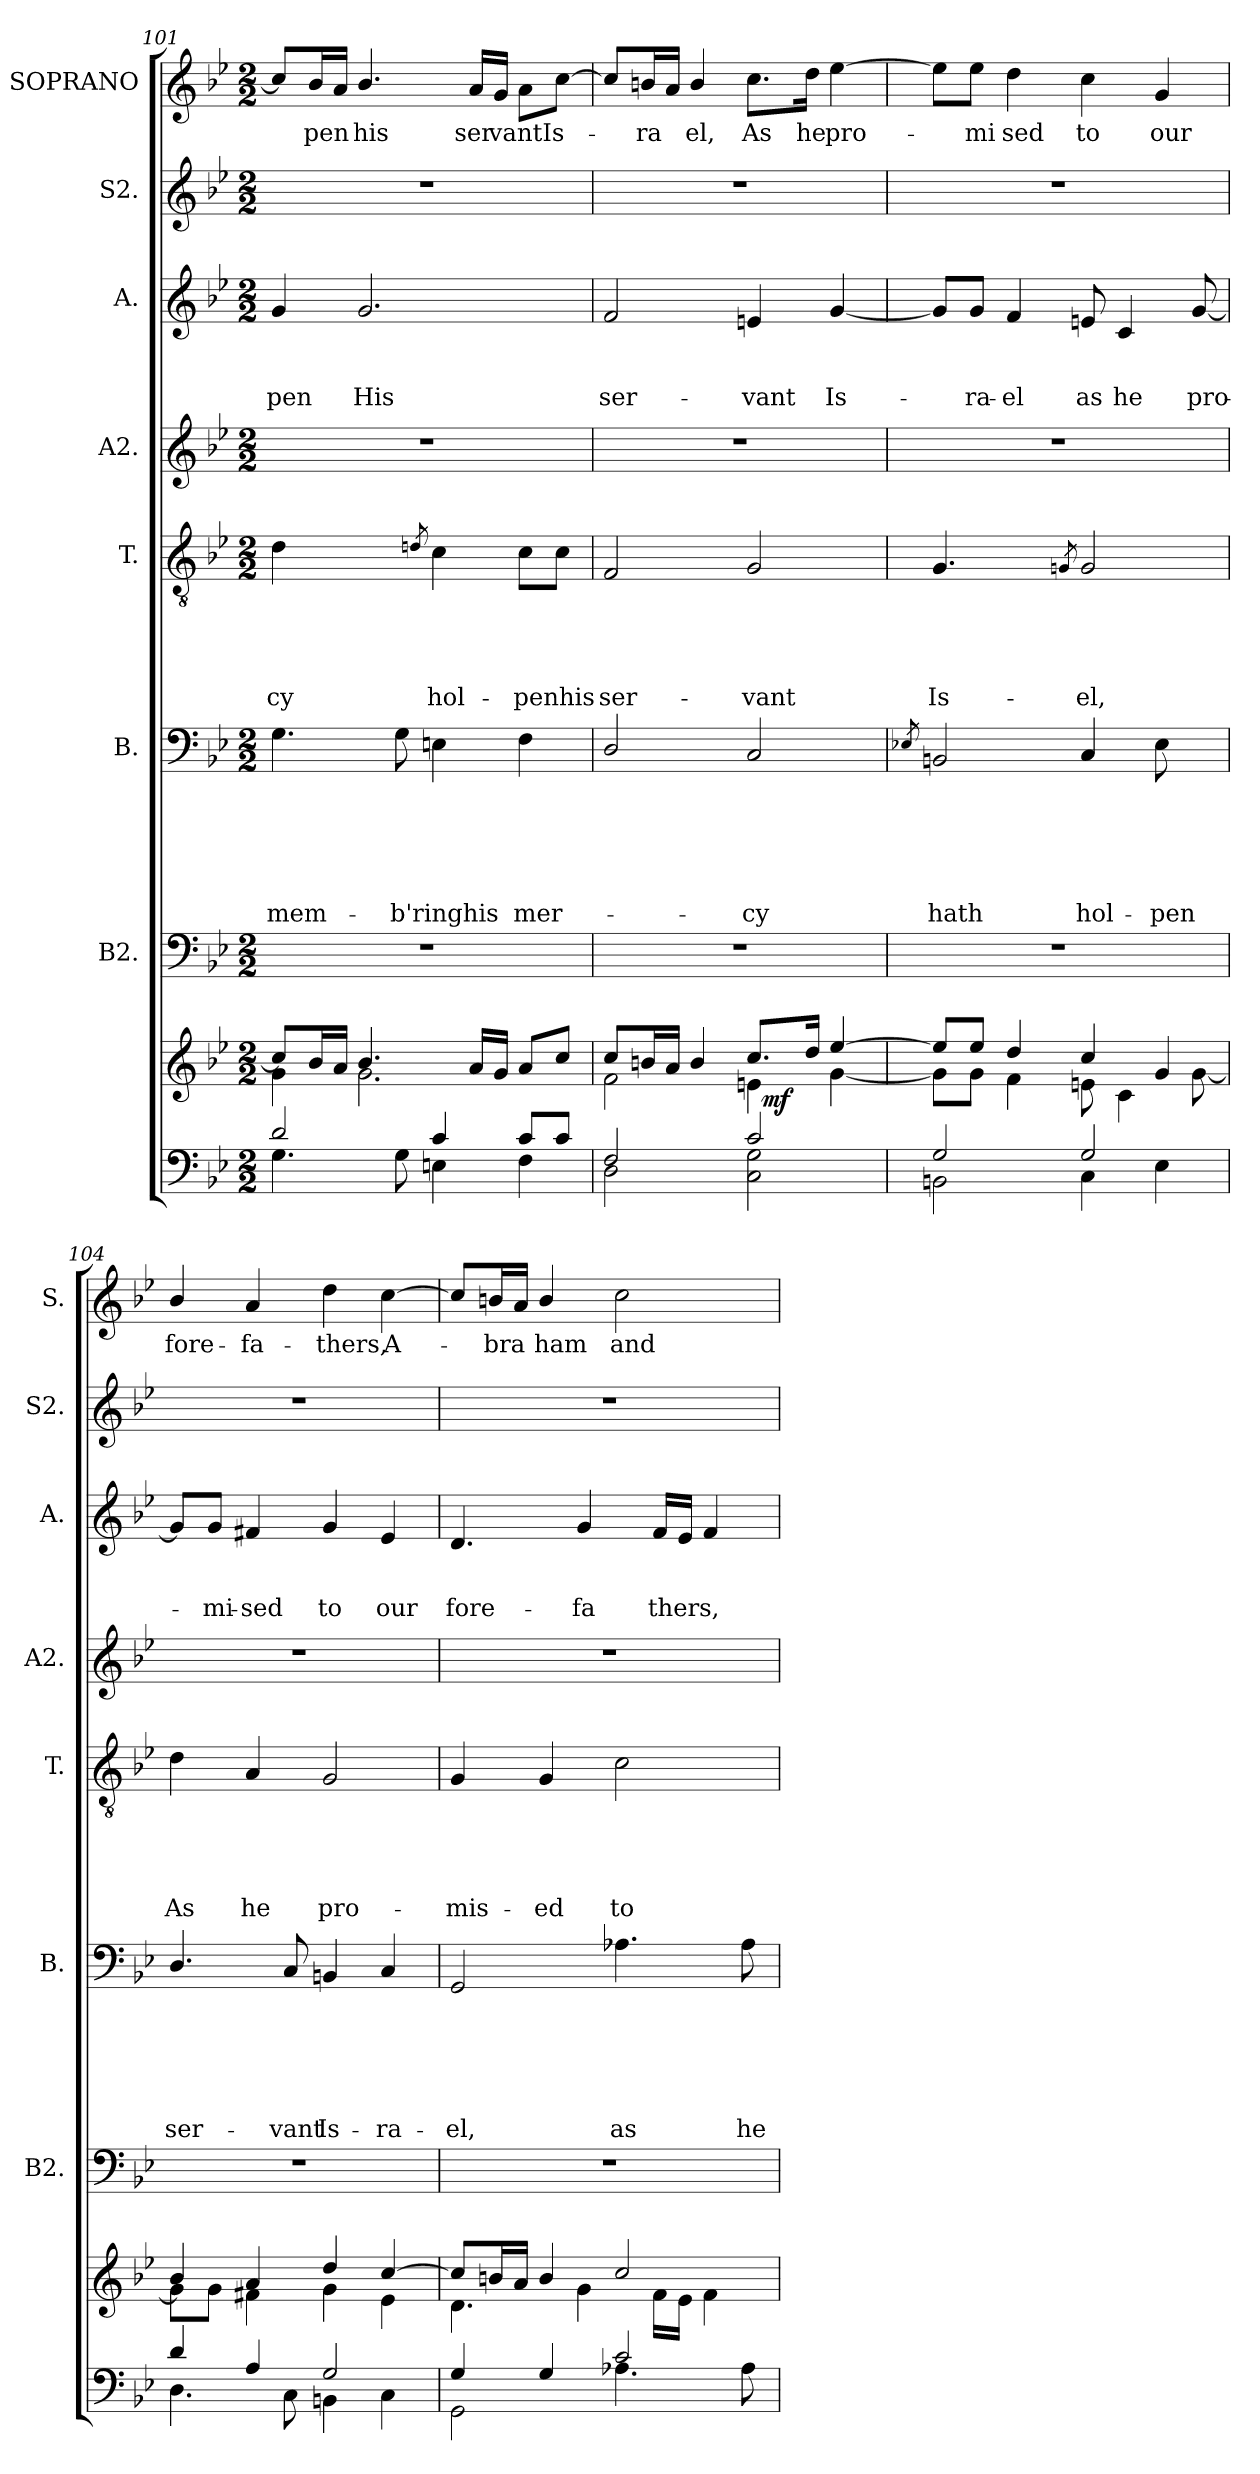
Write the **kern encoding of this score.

**kern	**kern	**dynam	**kern	**kern	**text	**text	**text	**text	**text	**text	**kern	**text	**text	**text	**text	**text	**kern	**kern	**text	**text	**text	**kern	**kern	**text
*part9	*part8	*part8	*part7	*part6	*part6	*part6	*part6	*part6	*part6	*part6	*part5	*part5	*part5	*part5	*part5	*part5	*part4	*part3	*part3	*part3	*part3	*part2	*part1	*part1
*staff9	*staff8	*staff8	*staff7	*staff6	*staff6	*staff6	*staff6	*staff6	*staff6	*staff6	*staff5	*staff5	*staff5	*staff5	*staff5	*staff5	*staff4	*staff3	*staff3	*staff3	*staff3	*staff2	*staff1	*staff1
*	*	*	*I"B2.	*I"B.	*	*	*	*	*	*	*I"T.	*	*	*	*	*	*I"A2.	*I"A.	*	*	*	*I"S2.	*I"SOPRANO	*
*	*	*	*I'B2.	*I'B.	*	*	*	*	*	*	*I'T.	*	*	*	*	*	*I'A2.	*I'A.	*	*	*	*I'S2.	*I'S.	*
*clefF4	*clefG2	*	*clefF4	*clefF4	*	*	*	*	*	*	*clefGv2	*	*	*	*	*	*clefG2	*clefG2	*	*	*	*clefG2	*clefG2	*
*k[b-e-]	*k[b-e-]	*	*k[b-e-]	*k[b-e-]	*	*	*	*	*	*	*k[b-e-]	*	*	*	*	*	*k[b-e-]	*k[b-e-]	*	*	*	*k[b-e-]	*k[b-e-]	*
*B-:	*B-:	*	*B-:	*B-:	*	*	*	*	*	*	*B-:	*	*	*	*	*	*B-:	*B-:	*	*	*	*B-:	*B-:	*
*M2/2	*M2/2	*	*M2/2	*M2/2	*	*	*	*	*	*	*M2/2	*	*	*	*	*	*M2/2	*M2/2	*	*	*	*M2/2	*M2/2	*
=101	=101	=101	=101	=101	=101	=101	=101	=101	=101	=101	=101	=101	=101	=101	=101	=101	=101	=101	=101	=101	=101	=101	=101	=101
*^	*^	*	*	*	*	*	*	*	*	*	*	*	*	*	*	*	*	*	*	*	*	*	*	*
!	!	!	!	!	!	!	!	!	!	!	!	!LO:LY:b	!	!	!	!	!	!LO:LY:b	!	!	!	!	!LO:LY:b	!	!	!
2d/	4.G\	8cc/L]	4g\	.	1r	4.G\	.	.	.	.	.	-mem-	4d\	.	.	.	.	-cy	1r	4g/	.	.	-pen	1r	8cc/L]	.
!	!	!	!	!	!	!	!	!	!	!	!	!	!	!	!	!	!	!	!	!	!	!	!	!	!	!LO:LY:b
.	.	16b-/L	.	.	.	.	.	.	.	.	.	.	.	.	.	.	.	.	.	.	.	.	.	.	16b-/L	-pen
.	.	16a/JJ	.	.	.	.	.	.	.	.	.	.	.	.	.	.	.	.	.	.	.	.	.	.	16a/JJ	.
!	!	!	!	!	!	!	!	!	!	!	!	!	!	!	!	!	!	!	!	!	!	!	!LO:LY:b	!	!	!LO:LY:b
.	.	4.b-/	2.g\	.	.	.	.	.	.	.	.	.	4ryy	.	.	.	.	.	.	2.g/	.	.	His	.	4.b-/	his
!	!	!	!	!	!	!	!	!	!	!	!	!LO:LY:b	!	!	!	!	!	!	!	!	!	!	!	!	!	!
.	8G\	.	.	.	.	8G\	.	.	.	.	.	-b'ringhis	.	.	.	.	.	.	.	.	.	.	.	.	.	.
.	.	.	.	.	.	.	.	.	.	.	.	.	8qdn/	.	.	.	.	.	.	.	.	.	.	.	.	.
!	!	!	!	!	!	!	!	!	!	!	!	!	!	!	!	!	!	!LO:LY:b	!	!	!	!	!	!	!	!
4c/	4En\	.	.	.	.	4En\	.	.	.	.	.	.	4c\	.	.	.	.	hol-	.	.	.	.	.	.	.	.
!	!	!	!	!	!	!	!	!	!	!	!	!	!	!	!	!	!	!	!	!	!	!	!	!	!	!LO:LY:b
.	.	16a/LL	.	.	.	.	.	.	.	.	.	.	.	.	.	.	.	.	.	.	.	.	.	.	16a/LL	ser
!	!	!	!	!	!	!	!	!	!	!	!	!	!	!	!	!	!	!	!	!	!	!	!	!	!	!LO:LY:b
.	.	16g/JJ	.	.	.	.	.	.	.	.	.	.	.	.	.	.	.	.	.	.	.	.	.	.	16g/JJ	vantIs-
!	!	!	!	!	!	!	!	!	!	!	!	!LO:LY:b	!	!	!	!	!	!LO:LY:b	!	!	!	!	!	!	!	!
8c/L	4F\	8a/L	.	.	.	4F\	.	.	.	.	.	mer-	8c\L	.	.	.	.	-penhis	.	.	.	.	.	.	8a\L	.
8c/J	.	8cc/J	.	.	.	.	.	.	.	.	.	.	8c\J	.	.	.	.	.	.	.	.	.	.	.	[>8cc\J	.
!!LO:PB:g=z
=102	=102	=102	=102	=102	=102	=102	=102	=102	=102	=102	=102	=102	=102	=102	=102	=102	=102	=102	=102	=102	=102	=102	=102	=102	=102	=102
!	!	!	!	!	!	!	!	!	!	!	!	!	!	!	!	!	!	!LO:LY:b	!	!	!	!	!LO:LY:b	!	!	!
*	*	*	*^	*	*	*	*	*	*	*	*	*	*	*	*	*	*	*	*	*	*	*	*	*	*	*
2F/	2D\	8cc/L	2f\	2ryy	.	1r	2D/	.	.	.	.	.	.	2F/	.	.	.	.	ser-	1r	2f/	.	.	ser-	1r	8cc/L]	.
!	!	!	!	!	!	!	!	!	!	!	!	!	!	!	!	!	!	!	!	!	!	!	!	!	!	!	!LO:LY:b
.	.	16bn/L	.	.	.	.	.	.	.	.	.	.	.	.	.	.	.	.	.	.	.	.	.	.	.	16bn/L	-ra
.	.	16a/JJ	.	.	.	.	.	.	.	.	.	.	.	.	.	.	.	.	.	.	.	.	.	.	.	16a/JJ	.
!	!	!	!	!	!	!	!	!	!	!	!	!	!	!	!	!	!	!	!	!	!	!	!	!	!	!	!LO:LY:b
.	.	4b/	.	.	.	.	.	.	.	.	.	.	.	.	.	.	.	.	.	.	.	.	.	.	.	4b/	el,
!	!	!	!	!	!	!	!	!	!	!	!	!	!LO:LY:b	!	!	!	!	!	!LO:LY:b	!	!	!	!	!LO:LY:b	!	!	!LO:LY:b
2c/	2C\ 2G\	8.cc/L	4en\	32ryy	.	.	2C/	.	.	.	.	.	-cy	2G/	.	.	.	.	-vant	.	4en/	.	.	-vant	.	8.cc\L	As
!	!	!	!	!	!LO:DY:b	!	!	!	!	!	!	!	!	!	!	!	!	!	!	!	!	!	!	!	!	!	!
.	.	.	.	4...ryy	mf	.	.	.	.	.	.	.	.	.	.	.	.	.	.	.	.	.	.	.	.	.	.
!	!	!	!	!	!	!	!	!	!	!	!	!	!	!	!	!	!	!	!	!	!	!	!	!	!	!	!LO:LY:b
.	.	16dd/Jk	.	.	.	.	.	.	.	.	.	.	.	.	.	.	.	.	.	.	.	.	.	.	.	16dd\Jk	he
!	!	!	!	!	!	!	!	!	!	!	!	!	!	!	!	!	!	!	!	!	!	!	!	!LO:LY:b	!	!	!LO:LY:b
.	.	[>4ee-/	[<4g\	.	.	.	.	.	.	.	.	.	.	.	.	.	.	.	.	.	[<4g/	.	.	Is-	.	[>4ee-\	pro-
*	*	*v	*v	*v	*	*	*	*	*	*	*	*	*	*	*	*	*	*	*	*	*	*	*	*	*	*	*
=103	=103	=103	=103	=103	=103	=103	=103	=103	=103	=103	=103	=103	=103	=103	=103	=103	=103	=103	=103	=103	=103	=103	=103	=103	=103
.	.	.	.	.	8qE-X/	.	.	.	.	.	.	.	.	.	.	.	.	.	.	.	.	.	.	.	.
*	*	*^	*	*	*	*	*	*	*	*	*	*	*	*	*	*	*	*	*	*	*	*	*	*	*
!	!	!	!	!	!	!	!	!	!	!	!	!LO:LY:b	!	!	!	!	!	!LO:LY:b	!	!	!	!	!	!	!	!
2G/	2BBn\	8ee-/L]	8g\L]	.	1r	2BBn/	.	.	.	.	.	hath	4.G/	.	.	.	.	Is-	1r	8g/L]	.	.	.	1r	8ee-\L]	.
!	!	!	!	!	!	!	!	!	!	!	!	!	!	!	!	!	!	!	!	!	!	!	!LO:LY:b	!	!	!LO:LY:b
.	.	8ee-/J	8g\J	.	.	.	.	.	.	.	.	.	.	.	.	.	.	.	.	8g/J	.	.	-ra-	.	8ee-\J	-mi
!	!	!	!	!	!	!	!	!	!	!	!	!	!	!	!	!	!	!	!	!	!	!	!LO:LY:b	!	!	!LO:LY:b
.	.	4dd/	4f\	.	.	.	.	.	.	.	.	.	.	.	.	.	.	.	.	4f/	.	.	-el	.	4dd\	sed
.	.	.	.	.	.	.	.	.	.	.	.	.	8ryy	.	.	.	.	.	.	.	.	.	.	.	.	.
.	.	.	.	.	.	.	.	.	.	.	.	.	8qGn/	.	.	.	.	.	.	.	.	.	.	.	.	.
!	!	!	!	!	!	!	!	!	!	!	!	!LO:LY:b	!	!	!	!	!	!LO:LY:b	!	!	!	!	!LO:LY:b	!	!	!LO:LY:b
2G/	4C\	4cc/	8en\	.	.	4C/	.	.	.	.	.	hol-	2G/	.	.	.	.	-el,	.	8en/	.	.	as	.	4cc\	to
!	!	!	!	!	!	!	!	!	!	!	!	!	!	!	!	!	!	!	!	!	!	!	!LO:LY:b	!	!	!
.	.	.	4c\	.	.	.	.	.	.	.	.	.	.	.	.	.	.	.	.	4c/	.	.	he	.	.	.
!	!	!	!	!	!	!	!	!	!	!	!	!LO:LY:b	!	!	!	!	!	!	!	!	!	!	!	!	!	!LO:LY:b
.	4E-\	4g/	.	.	.	8E-\	.	.	.	.	.	-pen	.	.	.	.	.	.	.	.	.	.	.	.	4g/	our
!	!	!	!	!	!	!	!	!	!	!	!	!	!	!	!	!	!	!	!	!	!	!	!LO:LY:b	!	!	!
.	.	.	[<8g\	.	.	8ryy	.	.	.	.	.	.	.	.	.	.	.	.	.	[<8g/	.	.	pro-	.	.	.
=104	=104	=104	=104	=104	=104	=104	=104	=104	=104	=104	=104	=104	=104	=104	=104	=104	=104	=104	=104	=104	=104	=104	=104	=104	=104	=104
!	!	!	!	!	!	!	!	!	!	!	!	!LO:LY:b	!	!	!	!	!	!LO:LY:b	!	!	!	!	!	!	!	!LO:LY:b
4d/	4.D\	4b-/	8g\L]	.	1r	4.D/	.	.	.	.	.	ser-	4d\	.	.	.	.	As	1r	8g/L]	.	.	.	1r	4b-/	fore-
!	!	!	!	!	!	!	!	!	!	!	!	!	!	!	!	!	!	!	!	!	!	!	!LO:LY:b	!	!	!
.	.	.	8g\J	.	.	.	.	.	.	.	.	.	.	.	.	.	.	.	.	8g/J	.	.	-mi-	.	.	.
!	!	!	!	!	!	!	!	!	!	!	!	!	!	!	!	!	!	!LO:LY:b	!	!	!	!	!LO:LY:b	!	!	!LO:LY:b
4A/	.	4a/	4f#X\	.	.	.	.	.	.	.	.	.	4A/	.	.	.	.	he	.	4f#X/	.	.	-sed	.	4a/	-fa-
!	!	!	!	!	!	!	!	!	!	!	!	!LO:LY:b	!	!	!	!	!	!	!	!	!	!	!	!	!	!
.	8C\	.	.	.	.	8C/	.	.	.	.	.	-vant	.	.	.	.	.	.	.	.	.	.	.	.	.	.
!	!	!	!	!	!	!	!	!	!	!	!	!LO:LY:b	!	!	!	!	!	!LO:LY:b	!	!	!	!	!LO:LY:b	!	!	!LO:LY:b
2G/	4BBn\	4dd/	4g\	.	.	4BBn/	.	.	.	.	.	Is-	2G/	.	.	.	.	pro-	.	4g/	.	.	to	.	4dd\	-thers,
!	!	!	!	!	!	!	!	!	!	!	!	!LO:LY:b	!	!	!	!	!	!	!	!	!	!	!LO:LY:b	!	!	!LO:LY:b
.	4C\	[>4cc/	4e-\	.	.	4C/	.	.	.	.	.	-ra-	.	.	.	.	.	.	.	4e-/	.	.	our	.	[>4cc\	A-
=105	=105	=105	=105	=105	=105	=105	=105	=105	=105	=105	=105	=105	=105	=105	=105	=105	=105	=105	=105	=105	=105	=105	=105	=105	=105	=105
!	!	!	!	!	!	!	!	!	!	!	!	!LO:LY:b	!	!	!	!	!	!LO:LY:b	!	!	!	!	!LO:LY:b	!	!	!
4G/	2GG\	8cc/L]	4.d\	.	1r	2GG/	.	.	.	.	.	-el,	4G/	.	.	.	.	-mis-	1r	4.d/	.	.	fore-	1r	8cc/L]	.
!	!	!	!	!	!	!	!	!	!	!	!	!	!	!	!	!	!	!	!	!	!	!	!	!	!	!LO:LY:b
.	.	16bn/L	.	.	.	.	.	.	.	.	.	.	.	.	.	.	.	.	.	.	.	.	.	.	16bn/L	-bra
.	.	16a/JJ	.	.	.	.	.	.	.	.	.	.	.	.	.	.	.	.	.	.	.	.	.	.	16a/JJ	.
!	!	!	!	!	!	!	!	!	!	!	!	!	!	!	!	!	!	!LO:LY:b	!	!	!	!	!	!	!	!LO:LY:b
4G/	.	4b/	.	.	.	.	.	.	.	.	.	.	4G/	.	.	.	.	-ed	.	.	.	.	.	.	4b/	ham
!	!	!	!	!	!	!	!	!	!	!	!	!	!	!	!	!	!	!	!	!	!	!	!LO:LY:b	!	!	!
.	.	.	4g\	.	.	.	.	.	.	.	.	.	.	.	.	.	.	.	.	4g/	.	.	-fa	.	.	.
!	!	!	!	!	!	!	!	!	!	!	!	!LO:LY:b	!	!	!	!	!	!LO:LY:b	!	!	!	!	!	!	!	!LO:LY:b
2c/	4.A-X\	2cc/	.	.	.	4.A-X\	.	.	.	.	.	as	2c\	.	.	.	.	to	.	.	.	.	.	.	2cc\	and
!	!	!	!	!	!	!	!	!	!	!	!	!	!	!	!	!	!	!	!	!	!	!	!LO:LY:b	!	!	!
.	.	.	16f\LL	.	.	.	.	.	.	.	.	.	.	.	.	.	.	.	.	16f/LL	.	.	thers,	.	.	.
.	.	.	16e-\JJ	.	.	.	.	.	.	.	.	.	.	.	.	.	.	.	.	16e-/JJ	.	.	.	.	.	.
.	.	.	4f\	.	.	.	.	.	.	.	.	.	.	.	.	.	.	.	.	4f/	.	.	.	.	.	.
!	!	!	!	!	!	!	!	!	!	!	!	!LO:LY:b	!	!	!	!	!	!	!	!	!	!	!	!	!	!
.	8A-\	.	.	.	.	8A-\	.	.	.	.	.	he	.	.	.	.	.	.	.	.	.	.	.	.	.	.
*v	*v	*	*	*	*	*	*	*	*	*	*	*	*	*	*	*	*	*	*	*	*	*	*	*	*	*
*	*v	*v	*	*	*	*	*	*	*	*	*	*	*	*	*	*	*	*	*	*	*	*	*	*	*
=	=	=	=	=	=	=	=	=	=	=	=	=	=	=	=	=	=	=	=	=	=	=	=	=
*-	*-	*-	*-	*-	*-	*-	*-	*-	*-	*-	*-	*-	*-	*-	*-	*-	*-	*-	*-	*-	*-	*-	*-	*-
